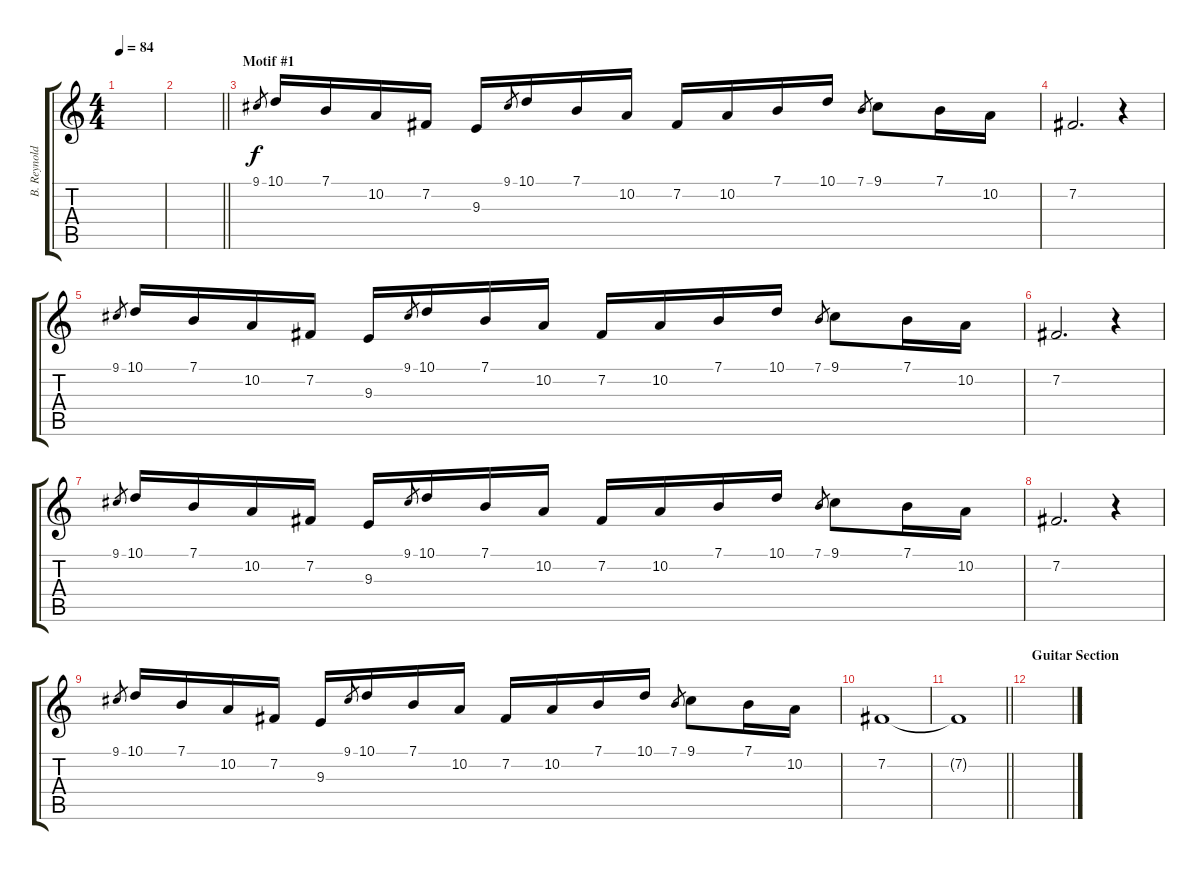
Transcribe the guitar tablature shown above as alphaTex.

\track ("B. Reynolds - Sax #2" "B. Reynold") {instrument tenorsax}
\staff {score tabs}
\tuning (E4 B3 G3 D3 A2 E2) {hide}
\ts (4 4)
\tempo 84
\clef g2
\ks c
|
\barLineRight lightlight
|
\section ("" "Motif #1")
9.1.8{gr} 10.1.16 7.1.16 10.2.16 7.2.16 9.3.16 9.1.8{gr} 10.1.16 7.1.16 10.2.16 7.2.16 10.2.16 7.1.16 10.1.16 7.1.8{gr} 9.1.8 7.1.16 10.2.16 |
7.2.2{d} r.4 |
9.1.8{gr} 10.1.16 7.1.16 10.2.16 7.2.16 9.3.16 9.1.8{gr} 10.1.16 7.1.16 10.2.16 7.2.16 10.2.16 7.1.16 10.1.16 7.1.8{gr} 9.1.8 7.1.16 10.2.16 |
7.2.2{d} r.4 |
9.1.8{gr} 10.1.16 7.1.16 10.2.16 7.2.16 9.3.16 9.1.8{gr} 10.1.16 7.1.16 10.2.16 7.2.16 10.2.16 7.1.16 10.1.16 7.1.8{gr} 9.1.8 7.1.16 10.2.16 |
7.2.2{d} r.4 |
9.1.8{gr} 10.1.16 7.1.16 10.2.16 7.2.16 9.3.16 9.1.8{gr} 10.1.16 7.1.16 10.2.16 7.2.16 10.2.16 7.1.16 10.1.16 7.1.8{gr} 9.1.8 7.1.16 10.2.16 |
7.2.1{volume 5} |
\barLineRight lightlight
7.2{t}.1{volume 12} |
\section ("" "Guitar Section")
